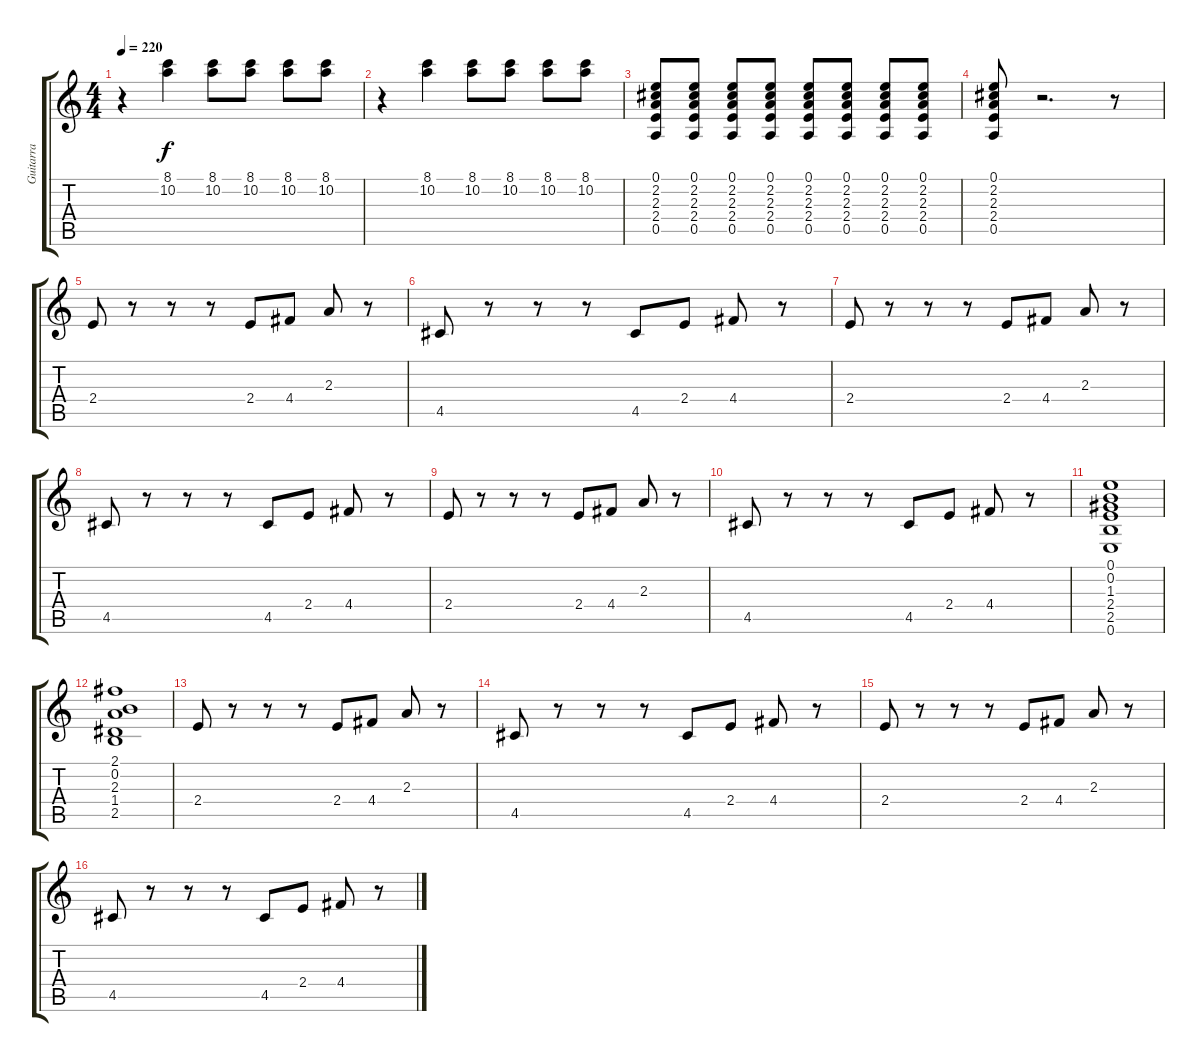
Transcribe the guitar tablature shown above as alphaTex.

\track ("Guitarra" "Guitarra") {instrument electricguitarjazz}
\staff {score tabs}
\tuning (E4 B3 G3 D3 A2 E2) {hide}
\ts (4 4)
\tempo 220
\clef g2
\ks c
r.4{dy f} (8.1 10.2).4 (8.1 10.2).8 (8.1 10.2).8 (8.1 10.2).8 (8.1 10.2).8 |
r.4 (8.1 10.2).4 (8.1 10.2).8 (8.1 10.2).8 (8.1 10.2).8 (8.1 10.2).8 |
(0.1 2.2 2.3 2.4 0.5).8 (0.1 2.2 2.3 2.4 0.5).8 (0.1 2.2 2.3 2.4 0.5).8 (0.1 2.2 2.3 2.4 0.5).8 (0.1 2.2 2.3 2.4 0.5).8 (0.1 2.2 2.3 2.4 0.5).8 (0.1 2.2 2.3 2.4 0.5).8 (0.1 2.2 2.3 2.4 0.5).8 |
(0.1 2.2 2.3 2.4 0.5).8 r.2{d} r.8 |
2.4.8 r.8 r.8 r.8 2.4.8 4.4.8 2.3.8 r.8 |
4.5.8 r.8 r.8 r.8 4.5.8 2.4.8 4.4.8 r.8 |
2.4.8 r.8 r.8 r.8 2.4.8 4.4.8 2.3.8 r.8 |
4.5.8 r.8 r.8 r.8 4.5.8 2.4.8 4.4.8 r.8 |
2.4.8 r.8 r.8 r.8 2.4.8 4.4.8 2.3.8 r.8 |
4.5.8 r.8 r.8 r.8 4.5.8 2.4.8 4.4.8 r.8 |
(0.1 0.2 1.3 2.4 2.5 0.6).1 |
(2.1 0.2 2.3 1.4 2.5).1 |
2.4.8 r.8 r.8 r.8 2.4.8 4.4.8 2.3.8 r.8 |
4.5.8 r.8 r.8 r.8 4.5.8 2.4.8 4.4.8 r.8 |
2.4.8 r.8 r.8 r.8 2.4.8 4.4.8 2.3.8 r.8 |
4.5.8 r.8 r.8 r.8 4.5.8 2.4.8 4.4.8 r.8
